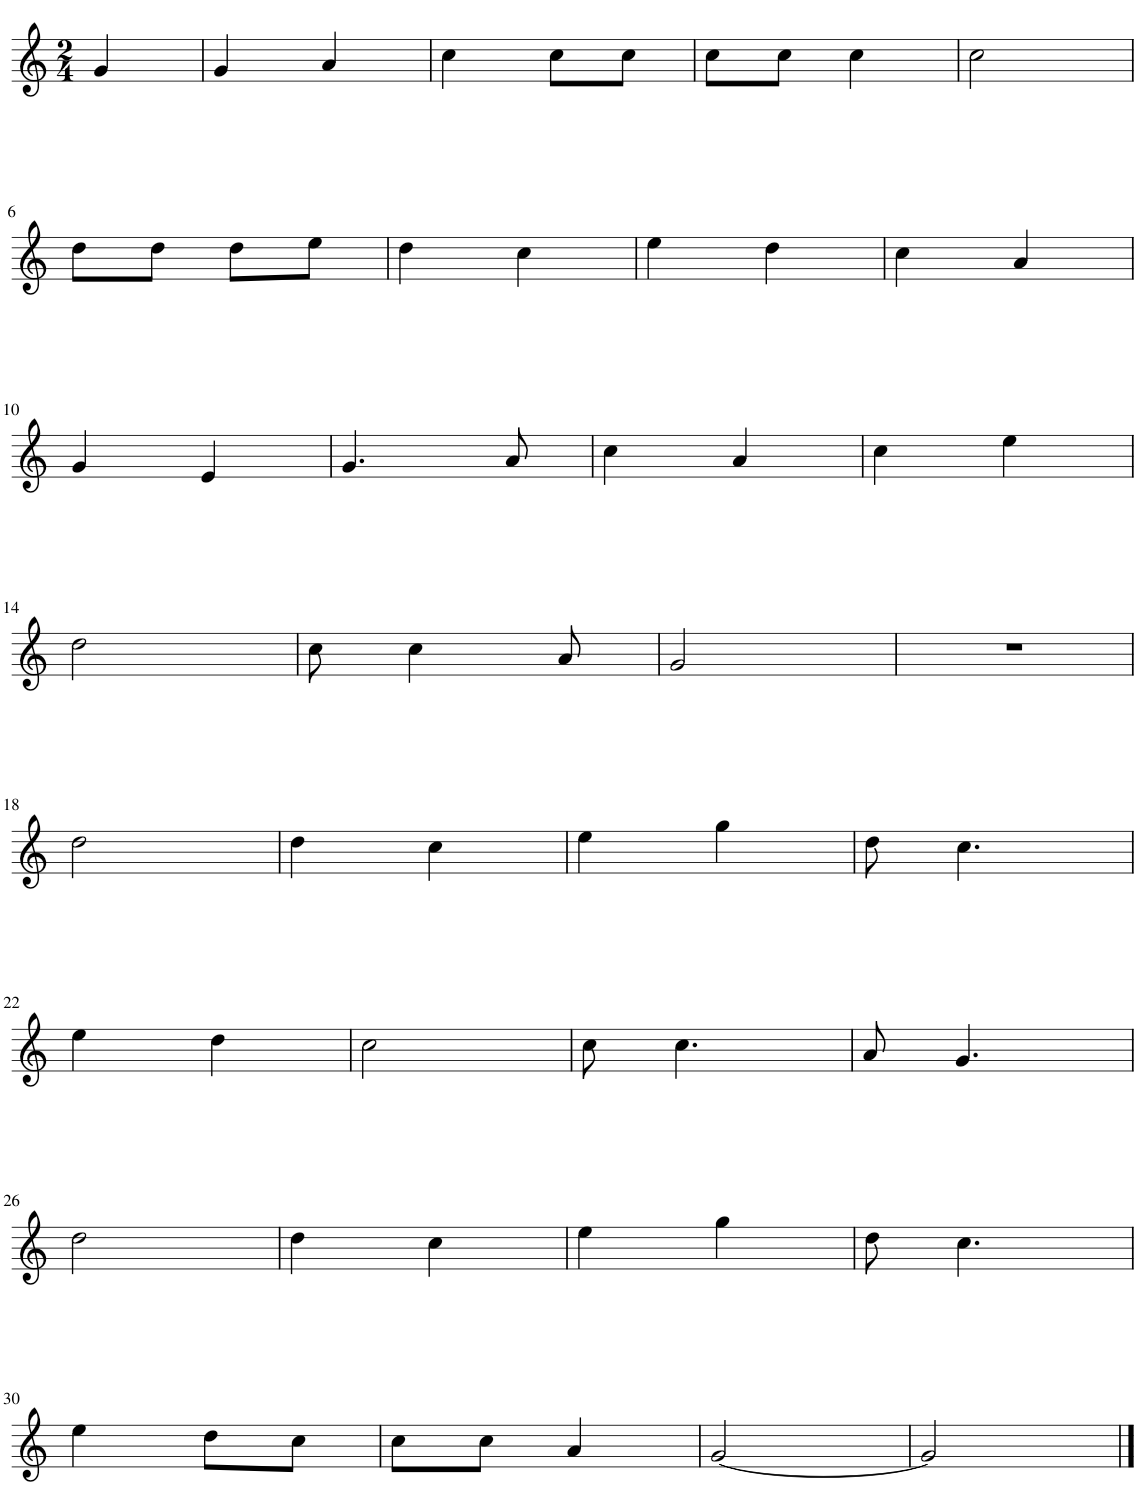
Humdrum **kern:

**kern
*part1
*staff1
*I"Flute, Flute
*clefG2
*k[]
*M2/4
=1
4g/
=2
4g/
4a/
=3
4cc\
8cc\L
8cc\J
=4
8cc\L
8cc\J
4cc\
=5
2cc\
!!LO:LB:g=z
=6
8dd\L
8dd\J
8dd\L
8ee\J
=7
4dd\
4cc\
=8
4ee\
4dd\
=9
4cc\
4a/
!!LO:LB:g=z
=10
4g/
4e/
=11
4.g/
8a/
=12
4cc\
4a/
=13
4cc\
4ee\
!!LO:LB:g=z
=14
2dd\
=15
8cc\
4cc\
8a/
=16
2g/
=17
2r
!!LO:LB:g=z
=18
2dd\
=19
4dd\
4cc\
=20
4ee\
4gg\
=21
8dd\
4.cc\
!!LO:LB:g=z
=22
4ee\
4dd\
=23
2cc\
=24
8cc\
4.cc\
=25
8a/
4.g/
!!LO:LB:g=z
=26
2dd\
=27
4dd\
4cc\
=28
4ee\
4gg\
=29
8dd\
4.cc\
!!LO:LB:g=z
=30
4ee\
8dd\L
8cc\J
=31
8cc\L
8cc\J
4a/
=32
[2g/
=33
2g/]
==
*-
